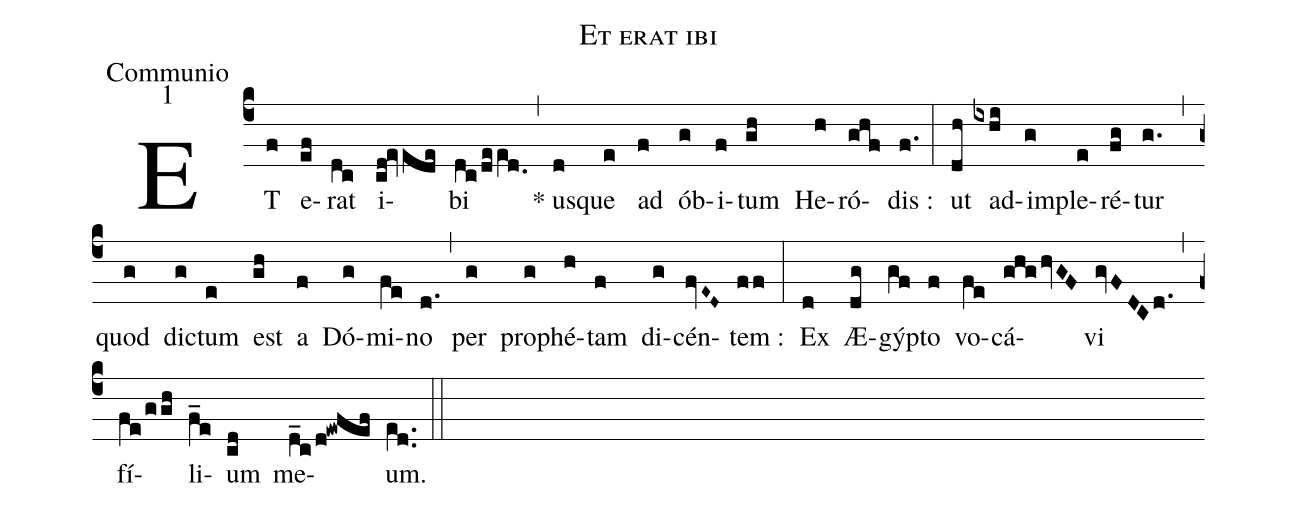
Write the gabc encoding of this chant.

name:Et erat ibi;
office-part:Communio;
mode:1;
%%
(c4) ET(f) e(ef)rat(dc) i(cd!evede)bi(dc/dee[ll:1]d.0) (,) * us(d)que(e) ad(f) ób(g)i(f)tum(gh) He(h)ró(ghf)dis :(f.) (:) ut(dh) ad(ixhi)im(g)ple(e)ré(fg)tur(g.) (,) quod(g) di(g)ctum(e) est(gh) a(f) Dó(g)mi(fe)no(d.) (,) per(g) pro(g)phé(h)tam(f) di(g)cén(fvE~D~)tem :(ff) (:) Ex(d) Æ(dg)gý(gf)pto(f) vo(fe)cá(ghghvGF)vi(gvFDCd.) (,) fí(fe/ggh)li(f_e)um(cd) me(d_c/d!ewfef)um.(e[ll:1]d..) (::)
